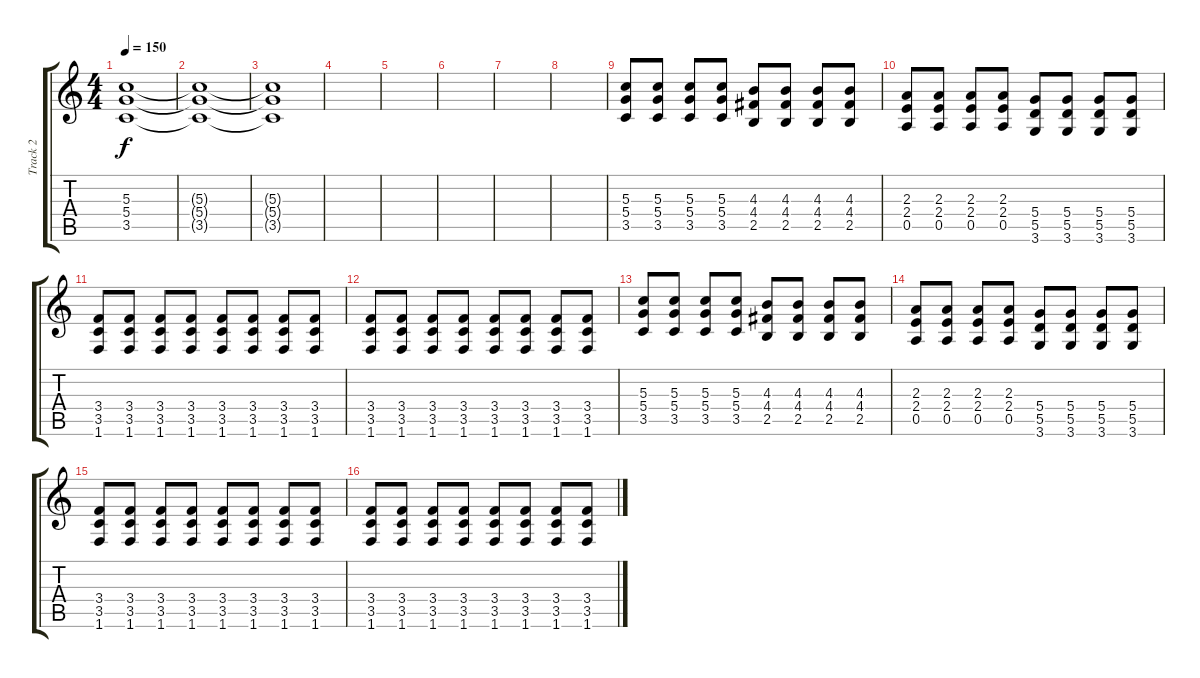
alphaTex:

\track ("Track 2" "Track 2") {instrument overdrivenguitar}
\staff {score tabs}
\tuning (E4 B3 G3 D3 A2 E2) {hide}
\ts (4 4)
\tempo 150
\clef g2
\ks c
(5.3 5.4 3.5).1{dy f volume 0} |
(5.3{t} 5.4{t} 3.5{t}).1 |
(5.3{t} 5.4{t} 3.5{t}).1 |
|
|
|
|
|
(5.3 5.4 3.5).8 (5.3 5.4 3.5).8 (5.3 5.4 3.5).8 (5.3 5.4 3.5).8 (4.3 4.4 2.5).8 (4.3 4.4 2.5).8 (4.3 4.4 2.5).8 (4.3 4.4 2.5).8 |
(2.3 2.4 0.5).8 (2.3 2.4 0.5).8 (2.3 2.4 0.5).8 (2.3 2.4 0.5).8 (5.4 5.5 3.6).8 (5.4 5.5 3.6).8 (5.4 5.5 3.6).8 (5.4 5.5 3.6).8 |
(3.4 3.5 1.6).8 (3.4 3.5 1.6).8 (3.4 3.5 1.6).8 (3.4 3.5 1.6).8 (3.4 3.5 1.6).8 (3.4 3.5 1.6).8 (3.4 3.5 1.6).8 (3.4 3.5 1.6).8 |
(3.4 3.5 1.6).8 (3.4 3.5 1.6).8 (3.4 3.5 1.6).8 (3.4 3.5 1.6).8 (3.4 3.5 1.6).8 (3.4 3.5 1.6).8 (3.4 3.5 1.6).8 (3.4 3.5 1.6).8 |
(5.3 5.4 3.5).8 (5.3 5.4 3.5).8 (5.3 5.4 3.5).8 (5.3 5.4 3.5).8 (4.3 4.4 2.5).8 (4.3 4.4 2.5).8 (4.3 4.4 2.5).8 (4.3 4.4 2.5).8 |
(2.3 2.4 0.5).8 (2.3 2.4 0.5).8 (2.3 2.4 0.5).8 (2.3 2.4 0.5).8 (5.4 5.5 3.6).8 (5.4 5.5 3.6).8 (5.4 5.5 3.6).8 (5.4 5.5 3.6).8 |
(3.4 3.5 1.6).8 (3.4 3.5 1.6).8 (3.4 3.5 1.6).8 (3.4 3.5 1.6).8 (3.4 3.5 1.6).8 (3.4 3.5 1.6).8 (3.4 3.5 1.6).8 (3.4 3.5 1.6).8 |
(3.4 3.5 1.6).8 (3.4 3.5 1.6).8 (3.4 3.5 1.6).8 (3.4 3.5 1.6).8 (3.4 3.5 1.6).8 (3.4 3.5 1.6).8 (3.4 3.5 1.6).8 (3.4 3.5 1.6).8
